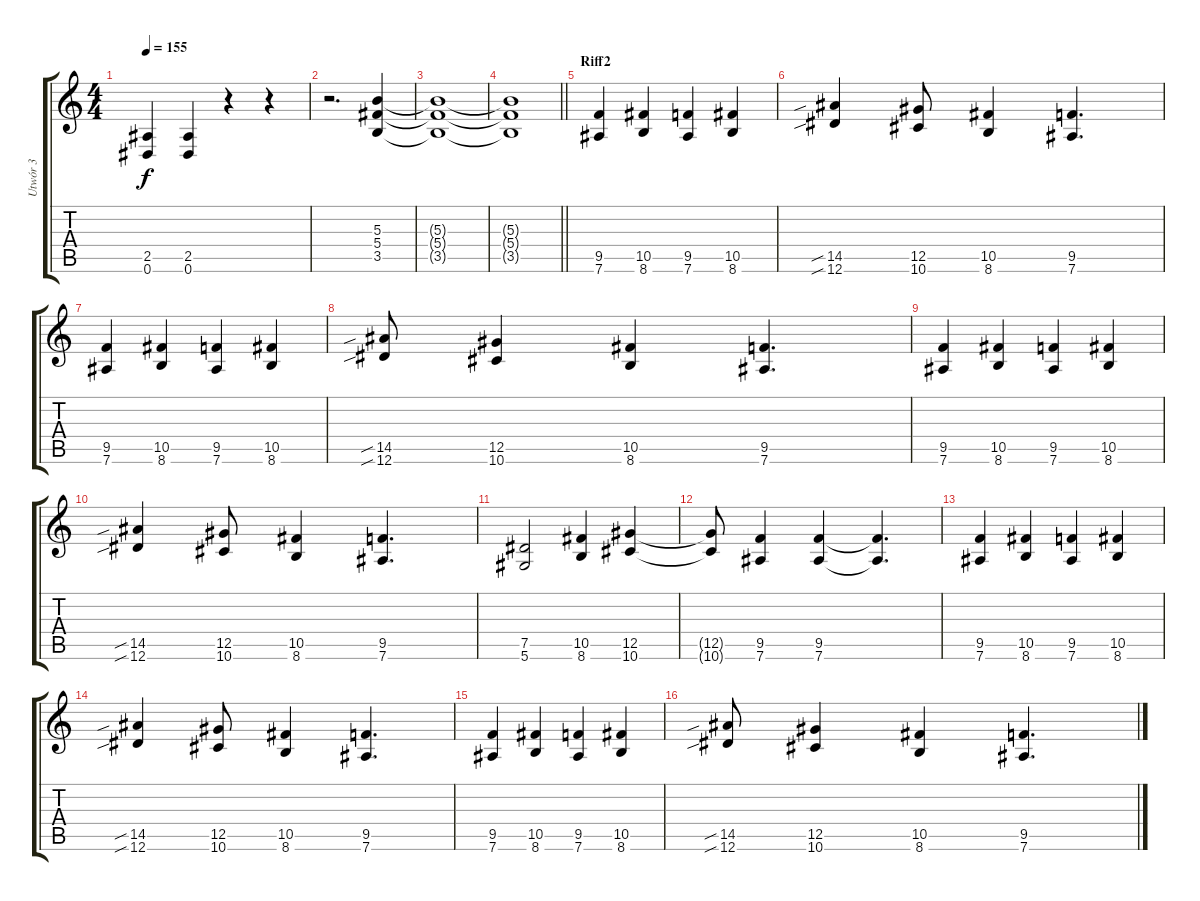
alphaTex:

\track ("Utwór 3" "Utwór 3") {instrument distortionguitar}
\staff {score tabs}
\tuning (Eb4 Bb3 Gb3 Db3 Ab2 Eb2) {hide}
\ts (4 4)
\tempo 155
\clef g2
\ks c
(2.5 0.6).4{dy f} (2.5 0.6).4 r.4 r.4 |
r.2{d} (5.3 5.4 3.5).4 |
(5.3{t} 5.4{t} 3.5{t}).1 |
\barLineRight lightlight
(5.3{t} 5.4{t} 3.5{t}).1 |
\section ("" "Riff2")
(9.5 7.6).4 (10.5 8.6).4 (9.5 7.6).4 (10.5 8.6).4 |
(14.5{sib} 12.6{sib}).4 (12.5 10.6).8 (10.5 8.6).4 (9.5 7.6).4{d} |
(9.5 7.6).4 (10.5 8.6).4 (9.5 7.6).4 (10.5 8.6).4 |
(14.5{sib} 12.6{sib}).8 (12.5 10.6).4 (10.5 8.6).4 (9.5 7.6).4{d} |
(9.5 7.6).4 (10.5 8.6).4 (9.5 7.6).4 (10.5 8.6).4 |
(14.5{sib} 12.6{sib}).4 (12.5 10.6).8 (10.5 8.6).4 (9.5 7.6).4{d} |
(7.5 5.6).2 (10.5 8.6).4 (12.5 10.6).4 |
(12.5{t} 10.6{t}).8 (9.5 7.6).4 (9.5 7.6).4 (9.5{t} 7.6{t}).4{d} |
(9.5 7.6).4 (10.5 8.6).4 (9.5 7.6).4 (10.5 8.6).4 |
(14.5{sib} 12.6{sib}).4 (12.5 10.6).8 (10.5 8.6).4 (9.5 7.6).4{d} |
(9.5 7.6).4 (10.5 8.6).4 (9.5 7.6).4 (10.5 8.6).4 |
(14.5{sib} 12.6{sib}).8 (12.5 10.6).4 (10.5 8.6).4 (9.5 7.6).4{d}
